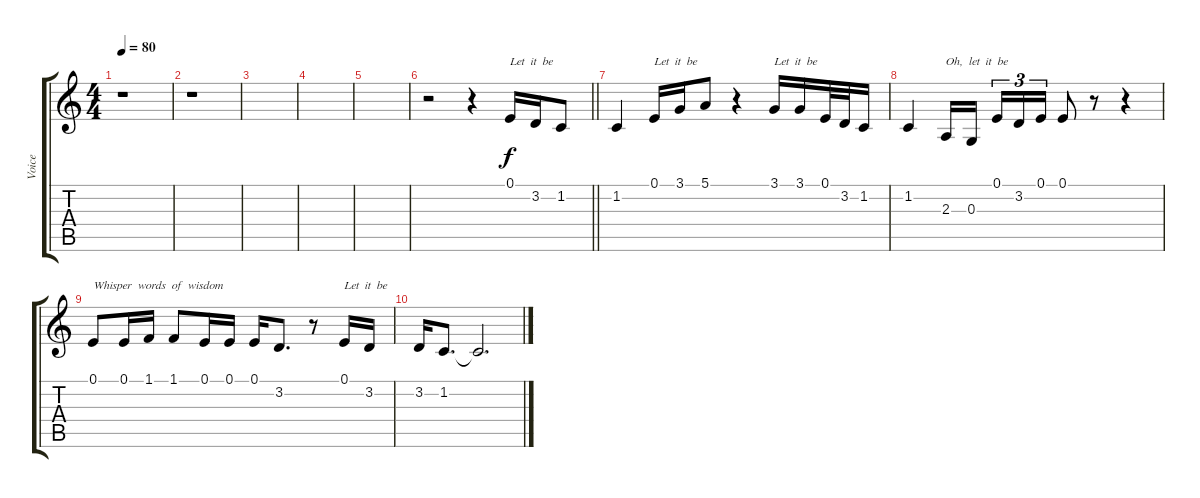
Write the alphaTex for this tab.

\track ("Voice" "Voice") {instrument lead8bassandlead}
\staff {score tabs}
\tuning (E4 B3 G3 D3 A2 E2) {hide}
\ts (4 4)
\tempo 80
\clef g2
\ks c
r.1{dy f} |
r.1 |
|
|
|
\barLineRight lightlight
r.2 r.4 0.1.16{txt "Let  it  be"} 3.2.16 1.2.8 |
1.2.4 0.1.16{txt "Let  it  be"} 3.1.16 5.1.8 r.4 3.1.16{txt "Let  it  be"} 3.1.16 0.1.32 3.2.32 1.2.16 |
1.2.4 2.3.16{txt "Oh,  let  it  be"} 0.3.16{beam splitsecondary} 0.1.16{tu (3 2)} 3.2.16{tu (3 2)} 0.1.16{tu (3 2)} 0.1.8 r.8 r.4 |
0.1.8{txt "Whisper  words  of  wisdom"} 0.1.16 1.1.16 1.1.8 0.1.16 0.1.16 0.1.16 3.2.8{d} r.8 0.1.16{txt "Let  it  be"} 3.2.16 |
3.2.16 1.2.8{d} 1.2{t}.2{d}
